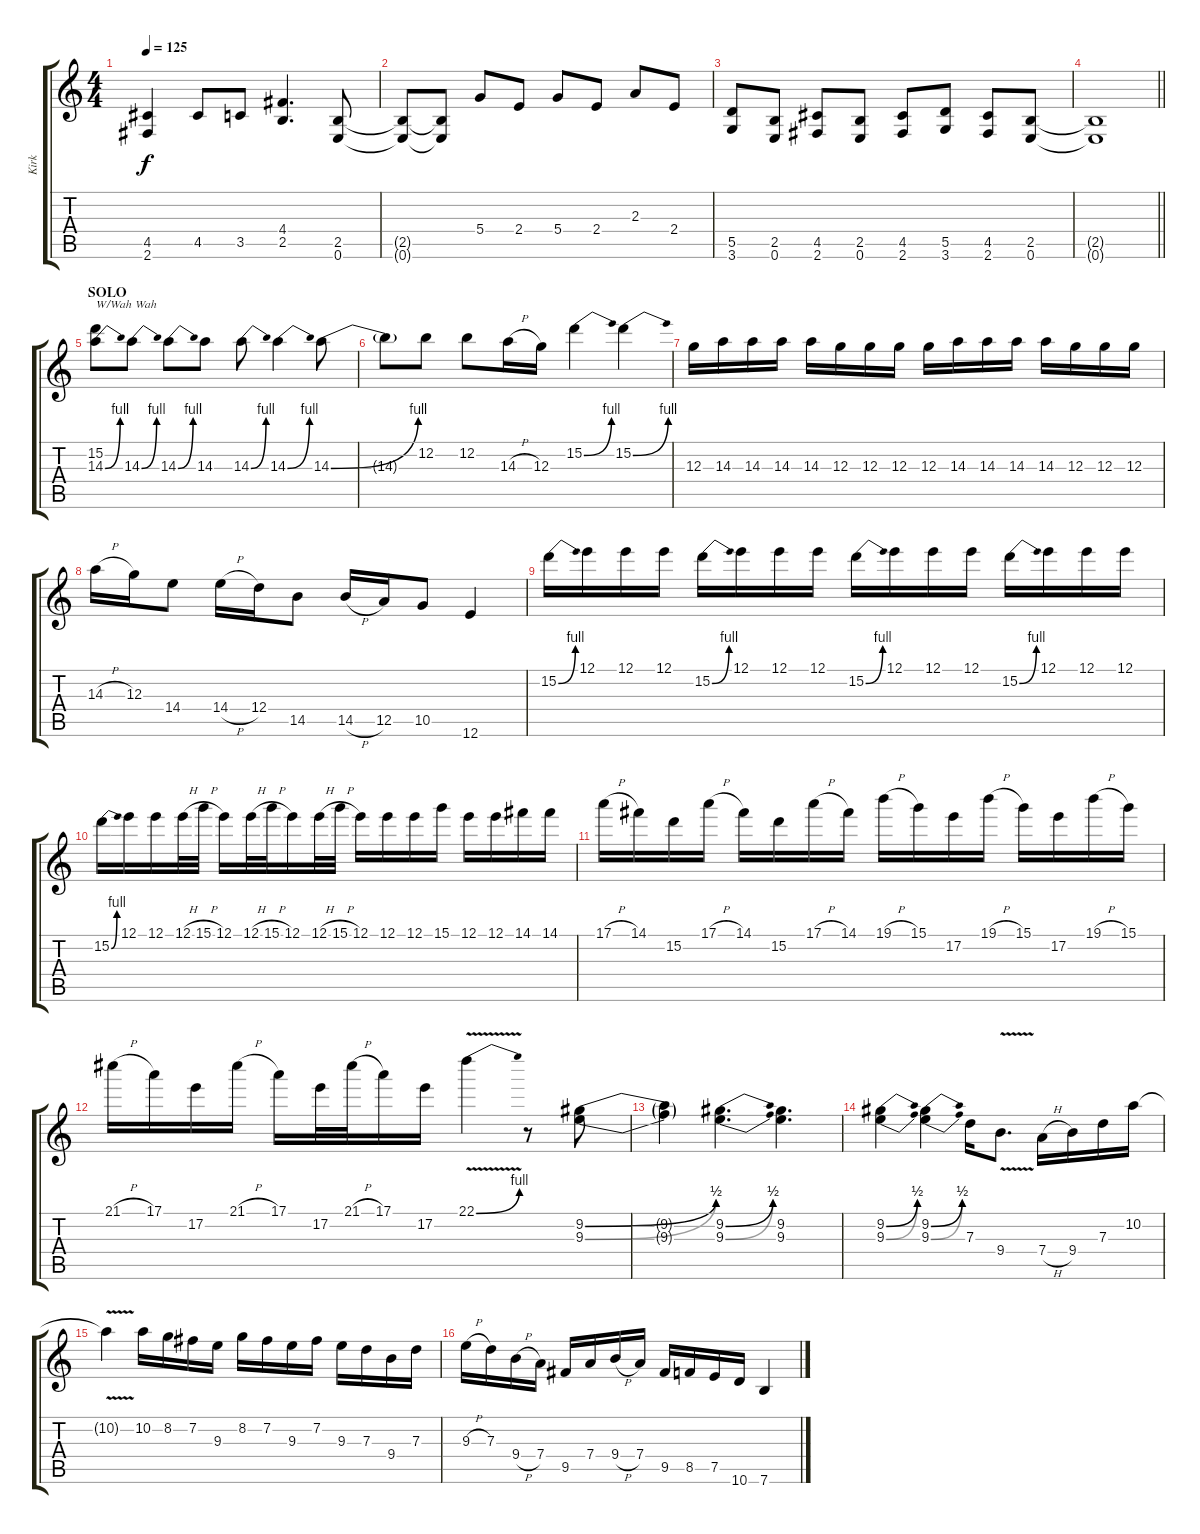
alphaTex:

\track ("Kirk" "Kirk") {instrument distortionguitar}
\staff {score tabs}
\tuning (E4 B3 G3 D3 A2 E2) {hide}
\ts (4 4)
\tempo 125
\clef g2
\ks c
(4.5 2.6).4{dy f} 4.5.8 3.5.8 (4.4 2.5).4{d} (2.5 0.6).8 |
(2.5{t} 0.6{t}).8 (2.5{t} 0.6{t}).8 5.4.8 2.4.8 5.4.8 2.4.8 2.3.8 2.4.8 |
(5.5 3.6).8 (2.5 0.6).8 (4.5 2.6).8 (2.5 0.6).8 (4.5 2.6).8 (5.5 3.6).8 (4.5 2.6).8 (2.5 0.6).8 |
\barLineRight lightlight
(2.5{t} 0.6{t}).1 |
\section ("" "SOLO")
(15.2 14.3{be (bend 0 0 60 4)}).8{txt "W/Wah Wah"} 14.3{be (bend 0 0 60 4)}.8 14.3{be (bend 0 0 60 4)}.8 14.3.8 14.3{be (bend 0 0 60 4)}.8 14.3{be (bend 0 0 60 4)}.4 14.3{be (bend 0 0 60 4)}.8 |
14.3{t}.8 12.2.8 12.2.8 14.3{h}.16 12.3.16 15.2{be (bend 0 0 60 4)}.4 15.2{be (bend 0 0 60 4)}.4 |
12.3.16 14.3.16 14.3.16 14.3.16 14.3.16 12.3.16 12.3.16 12.3.16 12.3.16 14.3.16 14.3.16 14.3.16 14.3.16 12.3.16 12.3.16 12.3.16 |
14.3{h}.16 12.3.16 14.4.8 14.4{h}.16 12.4.16 14.5.8 14.5{h}.16 12.5.16 10.5.8 12.6.4 |
15.2{be (bend 0 0 60 4)}.16 12.1.16 12.1.16 12.1.16 15.2{be (bend 0 0 60 4)}.16 12.1.16 12.1.16 12.1.16 15.2{be (bend 0 0 60 4)}.16 12.1.16 12.1.16 12.1.16 15.2{be (bend 0 0 60 4)}.16 12.1.16 12.1.16 12.1.16 |
15.2{be (bend 0 0 60 4)}.16 12.1.16 12.1.16 12.1{h}.32 15.1{h}.32 12.1.16 12.1{h}.32 15.1{h}.32 12.1.16 12.1{h}.32 15.1{h}.32 12.1.16 12.1.16 12.1.16 15.1.16 12.1.16 12.1.16 14.1.16 14.1.16 |
17.1{h}.16 14.1.16 15.2.16 17.1{h}.16 14.1.16 15.2.16 17.1{h}.16 14.1.16 19.1{h}.16 15.1.16 17.2.16 19.1{h}.16 15.1.16 17.2.16 19.1{h}.16 15.1.16 |
21.1{h}.16 17.1.16 17.2.16 21.1{h}.16 17.1.16 17.2.32 21.1{h}.32 17.1.16 17.2.16 22.1{be (bend 0 0 60 4) v}.4 r.8 (9.2{be (bend 0 0 60 2)} 9.3{be (bend 0 0 60 2)}).8 |
(9.2{t} 9.3{t}).4 (9.2{be (bend 0 0 60 2)} 9.3{be (bend 0 0 60 2)}).4{d} (9.2 9.3).4{d} |
(9.2{be (bend 0 0 60 2)} 9.3{be (bend 0 0 60 2)}).4 (9.2{be (bend 0 0 60 2)} 9.3{be (bend 0 0 60 2)}).4 7.3.16 9.4{v}.8{d} 7.4{h}.16 9.4.16 7.3.16 10.2.16 |
10.2{v t}.4 10.2.16 8.2.16 7.2.16 9.3.16 8.2.16 7.2.16 9.3.16 7.2.16 9.3.16 7.3.16 9.4.16 7.3.16 |
9.3{h}.16 7.3.16 9.4{h}.16 7.4.16 9.5.16 7.4.16 9.4{h}.16 7.4.16 9.5.16 8.5.16 7.5.16 10.6.16 7.6.4
